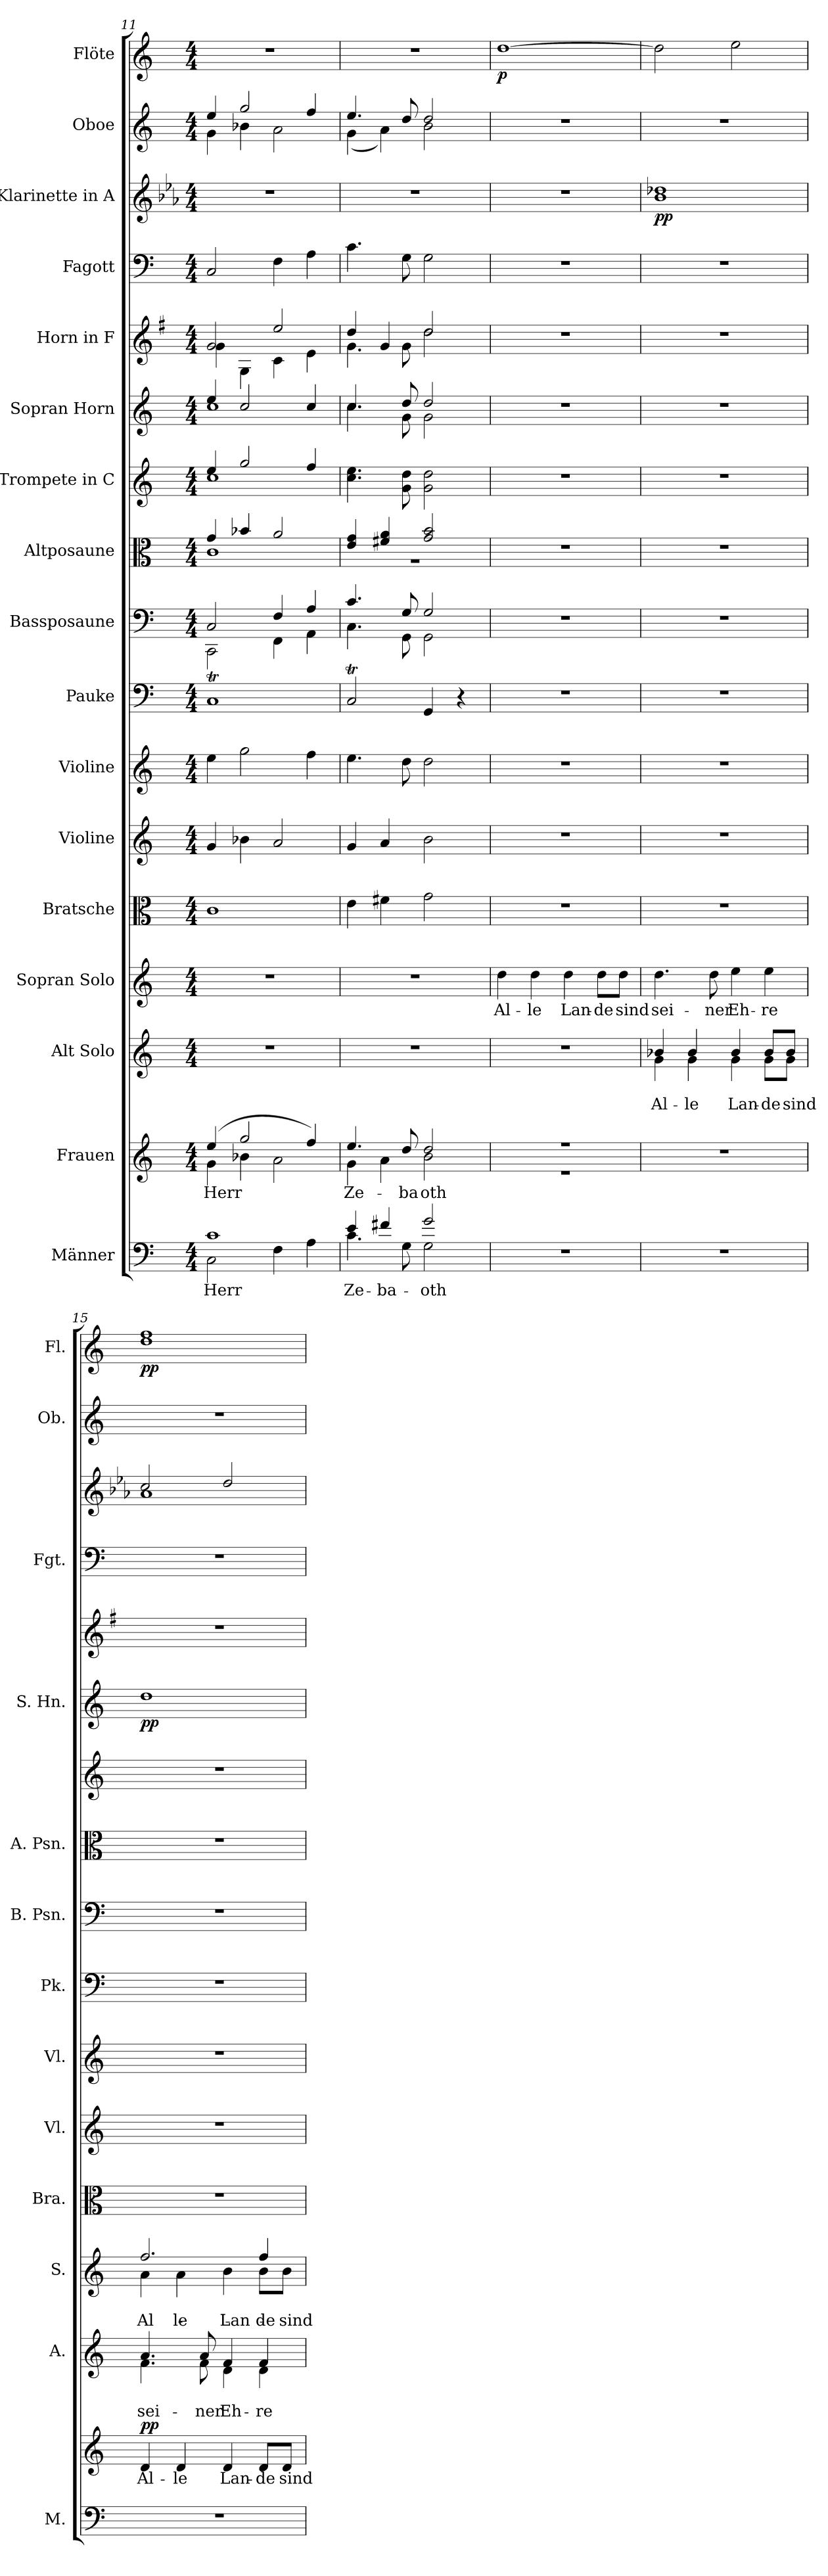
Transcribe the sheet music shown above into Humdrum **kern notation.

**kern	**text	**kern	**text	**dynam	**kern	**text	**text	**kern	**text	**text	**kern	**kern	**kern	**kern	**kern	**kern	**kern	**kern	**dynam	**kern	**kern	**kern	**dynam	**kern	**kern	**dynam
*part17	*part17	*part16	*part16	*part16	*part15	*part15	*part15	*part14	*part14	*part14	*part13	*part12	*part11	*part10	*part9	*part8	*part7	*part6	*part6	*part5	*part4	*part3	*part3	*part2	*part1	*part1
*staff17	*staff17	*staff16	*staff16	*staff16	*staff15	*staff15	*staff15	*staff14	*staff14	*staff14	*staff13	*staff12	*staff11	*staff10	*staff9	*staff8	*staff7	*staff6	*staff6	*staff5	*staff4	*staff3	*staff3	*staff2	*staff1	*staff1
*I"Männer	*	*I"Frauen	*	*	*I"Alt Solo	*	*	*I"Sopran Solo	*	*	*I"Bratsche	*I"Violine	*I"Violine	*I"Pauke	*I"Bassposaune	*I"Altposaune	*I"Trompete in C	*I"Sopran Horn	*	*I"Horn in F	*I"Fagott	*I"Klarinette in A	*	*I"Oboe	*I"Flöte	*
*I'M.	*	*	*	*	*I'A.	*	*	*I'S.	*	*	*I'Bra.	*I'Vl.	*I'Vl.	*I'Pk.	*I'B. Psn.	*I'A. Psn.	*	*I'S. Hn.	*	*	*I'Fgt.	*	*	*I'Ob.	*I'Fl.	*
*clefF4	*	*clefG2	*	*	*clefG2	*	*	*clefG2	*	*	*clefC3	*clefG2	*clefG2	*clefF4	*clefF4	*clefC3	*clefG2	*clefG2	*	*clefG2	*clefF4	*clefG2	*	*clefG2	*clefG2	*
*	*	*	*	*	*	*	*	*	*	*	*	*	*	*	*	*	*	*	*	*ITrd4c7	*	*ITrd2c3	*	*	*	*
*k[]	*	*k[]	*	*	*k[]	*	*	*k[]	*	*	*k[]	*k[]	*k[]	*k[]	*k[]	*k[]	*k[]	*k[]	*	*k[]	*k[]	*k[]	*	*k[]	*k[]	*
*M4/4	*	*M4/4	*	*	*M4/4	*	*	*M4/4	*	*	*M4/4	*M4/4	*M4/4	*M4/4	*M4/4	*M4/4	*M4/4	*M4/4	*	*M4/4	*M4/4	*M4/4	*	*M4/4	*M4/4	*
=11	=11	=11	=11	=11	=11	=11	=11	=11	=11	=11	=11	=11	=11	=11	=11	=11	=11	=11	=11	=11	=11	=11	=11	=11	=11	=11
!	!LO:LY:b	!	!LO:LY:b	!	!	!	!	!	!	!	!	!	!	!	!	!	!	!	!	!	!	!	!	!	!	!
*^	*	*^	*	*	*	*	*	*	*	*	*	*	*	*	*^	*^	*^	*^	*	*^	*	*	*	*^	*	*
1c	2C\	Herr	(4ee/	4g\	Herr	.	1r	.	.	1r	.	.	1c	4g/	4ee\	1CT	2C/	2CC\	4g/	1c	4ee/	1cc	4ee/	1cc	.	2c/	4c\	2C/	1r	.	4ee/	4g\	1r	.
.	.	.	2gg/	4b-X\	.	.	.	.	.	.	.	.	.	4b-X\	2gg\	.	.	.	4b-X/	.	2gg/	.	2cc/	.	.	.	4C\	.	.	.	2gg/	4b-X\	.	.
.	4F\	.	.	2a\	.	.	.	.	.	.	.	.	.	2a/	.	.	4F/	4FF\	2a/	.	.	.	.	.	.	2a/	4F\	4F\	.	.	.	2a\	.	.
.	4A\	.	4ff/)	.	.	.	.	.	.	.	.	.	.	.	4ff\	.	4A/	4AA\	.	.	4ff/	.	4cc/	.	.	.	4A\	4A\	.	.	4ff/	.	.	.
*	*	*	*	*	*	*	*	*	*	*	*	*	*	*	*	*	*	*	*	*	*v	*v	*	*	*	*	*	*	*	*	*	*	*	*
!!LO:PB:g=z
=12	=12	=12	=12	=12	=12	=12	=12	=12	=12	=12	=12	=12	=12	=12	=12	=12	=12	=12	=12	=12	=12	=12	=12	=12	=12	=12	=12	=12	=12	=12	=12	=12	=12
!	!	!LO:LY:b	!	!	!LO:LY:b	!	!	!	!	!	!	!	!	!	!	!	!	!	!	!	!	!	!	!	!	!	!	!	!	!	!	!	!
4e/	4.c\	Ze-	4.ee/	4g\	Ze-	.	1r	.	.	1r	.	.	4e\	4g/	4.ee\	2CT/	4.c/	4.C\	4e/ 4g/	1r	4.cc\ 4.ee\	4.cc/	4.cc\	.	4g/	4.c\	4.c\	1r	.	4.ee/	(4g\	1r	.
!	!	!LO:LY:b	!	!	!	!	!	!	!	!	!	!	!	!	!	!	!	!	!	!	!	!	!	!	!	!	!	!	!	!	!	!	!
4f#X/	.	-ba-	.	4a\	.	.	.	.	.	.	.	.	4f#X\	4a/	.	.	.	.	4f#X/ 4a/	.	.	.	.	.	4c/	.	.	.	.	.	4a\)	.	.
!	!	!	!	!	!LO:LY:b	!	!	!	!	!	!	!	!	!	!	!	!	!	!	!	!	!	!	!	!	!	!	!	!	!	!	!	!
.	8G\	.	8dd/	.	-ba	.	.	.	.	.	.	.	.	.	8dd\	.	8G/	8GG\	.	.	8g\ 8dd\	8dd/	8g\	.	.	8c\	8G\	.	.	8dd/	.	.	.
!	!	!LO:LY:b	!	!	!LO:LY:b	!	!	!	!	!	!	!	!	!	!	!	!	!	!	!	!	!	!	!	!	!	!	!	!	!	!	!	!
2g/	2G\	-oth	2dd/	2b\	oth	.	.	.	.	.	.	.	2g\	2b\	2dd\	4GG/	2G/	2GG\	2g/ 2b/	.	2g\ 2dd\	2dd/	2g\	.	2g/	2g\	2G\	.	.	2dd/	2b\	.	.
.	.	.	.	.	.	.	.	.	.	.	.	.	.	.	.	4r	.	.	.	.	.	.	.	.	.	.	.	.	.	.	.	.	.
*	*	*	*	*	*	*	*	*	*	*	*	*	*	*	*	*	*v	*v	*	*	*	*v	*v	*	*v	*v	*	*	*	*v	*v	*	*
*v	*v	*	*	*	*	*	*	*	*	*	*	*	*	*	*	*	*	*v	*v	*	*	*	*	*	*	*	*	*	*
=13	=13	=13	=13	=13	=13	=13	=13	=13	=13	=13	=13	=13	=13	=13	=13	=13	=13	=13	=13	=13	=13	=13	=13	=13	=13	=13	=13
!	!	!	!	!	!	!	!	!	!	!LO:LY:b	!	!	!	!	!	!	!	!	!	!	!	!	!	!	!	!	!LO:DY:b
1r	.	1r	1r	.	.	1r	.	.	4dd\	Al-	.	1r	1r	1r	1r	1r	1r	1r	1r	.	1r	1r	1r	.	1r	[1dd	p
!	!	!	!	!	!	!	!	!	!	!LO:LY:b	!	!	!	!	!	!	!	!	!	!	!	!	!	!	!	!	!
.	.	.	.	.	.	.	.	.	4dd\	-le	.	.	.	.	.	.	.	.	.	.	.	.	.	.	.	.	.
!	!	!	!	!	!	!	!	!	!	!LO:LY:b	!	!	!	!	!	!	!	!	!	!	!	!	!	!	!	!	!
.	.	.	.	.	.	.	.	.	4dd\	Lan-	.	.	.	.	.	.	.	.	.	.	.	.	.	.	.	.	.
!	!	!	!	!	!	!	!	!	!	!LO:LY:b	!	!	!	!	!	!	!	!	!	!	!	!	!	!	!	!	!
.	.	.	.	.	.	.	.	.	8dd\L	-de	.	.	.	.	.	.	.	.	.	.	.	.	.	.	.	.	.
!	!	!	!	!	!	!	!	!	!	!LO:LY:b	!	!	!	!	!	!	!	!	!	!	!	!	!	!	!	!	!
.	.	.	.	.	.	.	.	.	8dd\J	sind	.	.	.	.	.	.	.	.	.	.	.	.	.	.	.	.	.
*	*	*v	*v	*	*	*	*	*	*	*	*	*	*	*	*	*	*	*	*	*	*	*	*	*	*	*	*
=14	=14	=14	=14	=14	=14	=14	=14	=14	=14	=14	=14	=14	=14	=14	=14	=14	=14	=14	=14	=14	=14	=14	=14	=14	=14	=14
!	!	!	!	!	!	!LO:LY:b	!	!	!	!	!	!	!	!	!	!	!	!	!	!	!	!	!	!	!	!
*	*	*	*	*	*^	*	*	*	*	*	*	*	*	*	*	*	*	*	*	*	*	*	*	*	*	*
!	!	!	!	!	!	!	!	!LO:LY:b	!	!LO:LY:b	!	!	!	!	!	!	!	!	!	!	!	!	!	!LO:DY:b	!	!	!
*	*	*	*	*	*	*	*	*	*	*	*	*	*	*	*	*	*	*	*	*	*	*	*^	*	*	*	*
!	!	!	!	!	!	!	!	!	!	!	!	!	!	!	!	!	!	!	!	!	!	!	!	!	!LO:DY:n=1:b	!	!	!
1r	.	1r	.	.	4b-X/	4g\	.	Al-	4.dd\	sei-	.	1r	1r	1r	1r	1r	1r	1r	1r	.	1r	1r	1b-X	1g	p p	1r	2dd\]	.
!	!	!	!	!	!	!	!LO:LY:b	!	!	!	!	!	!	!	!	!	!	!	!	!	!	!	!	!	!	!	!	!
!	!	!	!	!	!	!	!	!LO:LY:b	!	!	!	!	!	!	!	!	!	!	!	!	!	!	!	!	!	!	!	!
.	.	.	.	.	4b-/	4g\	.	-le	.	.	.	.	.	.	.	.	.	.	.	.	.	.	.	.	.	.	.	.
!	!	!	!	!	!	!	!	!	!	!LO:LY:b	!	!	!	!	!	!	!	!	!	!	!	!	!	!	!	!	!	!
.	.	.	.	.	.	.	.	.	8dd\	-ner	.	.	.	.	.	.	.	.	.	.	.	.	.	.	.	.	.	.
!	!	!	!	!	!	!	!LO:LY:b	!	!	!	!	!	!	!	!	!	!	!	!	!	!	!	!	!	!	!	!	!
!	!	!	!	!	!	!	!	!LO:LY:b	!	!LO:LY:b	!	!	!	!	!	!	!	!	!	!	!	!	!	!	!	!	!	!
.	.	.	.	.	4b-/	4g\	.	Lan-	4ee\	Eh-	.	.	.	.	.	.	.	.	.	.	.	.	.	.	.	.	2ee\	.
!	!	!	!	!	!	!	!LO:LY:b	!	!	!	!	!	!	!	!	!	!	!	!	!	!	!	!	!	!	!	!	!
!	!	!	!	!	!	!	!	!LO:LY:b	!	!LO:LY:b	!	!	!	!	!	!	!	!	!	!	!	!	!	!	!	!	!	!
.	.	.	.	.	8b-/L	8g\L	.	-de	4ee\	-re	.	.	.	.	.	.	.	.	.	.	.	.	.	.	.	.	.	.
!	!	!	!	!	!	!	!LO:LY:b	!	!	!	!	!	!	!	!	!	!	!	!	!	!	!	!	!	!	!	!	!
!	!	!	!	!	!	!	!	!LO:LY:b	!	!	!	!	!	!	!	!	!	!	!	!	!	!	!	!	!	!	!	!
.	.	.	.	.	8b-/J	8g\J	.	sind	.	.	.	.	.	.	.	.	.	.	.	.	.	.	.	.	.	.	.	.
=15	=15	=15	=15	=15	=15	=15	=15	=15	=15	=15	=15	=15	=15	=15	=15	=15	=15	=15	=15	=15	=15	=15	=15	=15	=15	=15	=15	=15
!	!	!	!LO:LY:b	!	!	!	!LO:LY:b	!	!	!	!	!	!	!	!	!	!	!	!	!	!	!	!	!	!	!	!	!
!	!	!	!	!	!	!	!	!LO:LY:b	!	!LO:LY:b	!	!	!	!	!	!	!	!	!	!	!	!	!	!	!	!	!	!
*	*	*	*	*	*	*	*	*	*^	*	*	*	*	*	*	*	*	*	*	*	*	*	*	*	*	*	*	*
!	!	!	!	!LO:DY:b	!	!	!	!	!	!	!	!LO:LY:b	!	!	!	!	!	!	!	!	!LO:DY:b	!	!	!	!	!	!	!	!LO:DY:b
*	*	*	*	*	*	*	*	*	*	*	*	*	*	*	*	*	*	*	*	*	*	*	*	*	*	*	*	*^	*
!	!	!	!	!	!	!	!	!	!	!	!	!	!	!	!	!	!	!	!	!	!	!	!	!	!	!	!	!	!	!LO:DY:n=1:b
1r	.	4d/	Al-	pp	4.a/	4.f\	.	sei-	2.ff/	4a\	.	Al-	1r	1r	1r	1r	1r	1r	1r	1dd	pp	1r	1r	2a/	1f	.	1r	1ff	1dd	p p
!	!	!	!LO:LY:b	!	!	!	!	!	!	!	!	!LO:LY:b	!	!	!	!	!	!	!	!	!	!	!	!	!	!	!	!	!	!
.	.	4d/	-le	.	.	.	.	.	.	4a\	.	-le	.	.	.	.	.	.	.	.	.	.	.	.	.	.	.	.	.	.
!	!	!	!	!	!	!	!LO:LY:b	!	!	!	!	!	!	!	!	!	!	!	!	!	!	!	!	!	!	!	!	!	!	!
!	!	!	!	!	!	!	!	!LO:LY:b	!	!	!	!	!	!	!	!	!	!	!	!	!	!	!	!	!	!	!	!	!	!
.	.	.	.	.	8a/	8f\	.	-ner	.	.	.	.	.	.	.	.	.	.	.	.	.	.	.	.	.	.	.	.	.	.
!	!	!	!LO:LY:b	!	!	!	!LO:LY:b	!	!	!	!	!	!	!	!	!	!	!	!	!	!	!	!	!	!	!	!	!	!	!
!	!	!	!	!	!	!	!	!LO:LY:b	!	!	!	!LO:LY:b	!	!	!	!	!	!	!	!	!	!	!	!	!	!	!	!	!	!
.	.	4d/	Lan-	.	4f/	4d\	.	Eh-	.	4b\	.	Lan-	.	.	.	.	.	.	.	.	.	.	.	2b/	.	.	.	.	.	.
!	!	!	!LO:LY:b	!	!	!	!LO:LY:b	!	!	!	!	!	!	!	!	!	!	!	!	!	!	!	!	!	!	!	!	!	!	!
!	!	!	!	!	!	!	!	!LO:LY:b	!	!	!LO:LY:b	!	!	!	!	!	!	!	!	!	!	!	!	!	!	!	!	!	!	!
!	!	!	!	!	!	!	!	!	!	!	!	!LO:LY:b	!	!	!	!	!	!	!	!	!	!	!	!	!	!	!	!	!	!
.	.	8d/L	-de	.	4f/	4d\	.	-re	4ff/	8b\L	.	-de	.	.	.	.	.	.	.	.	.	.	.	.	.	.	.	.	.	.
!	!	!	!LO:LY:b	!	!	!	!	!	!	!	!	!LO:LY:b	!	!	!	!	!	!	!	!	!	!	!	!	!	!	!	!	!	!
.	.	8d/J	sind	.	.	.	.	.	.	8b\J	.	sind	.	.	.	.	.	.	.	.	.	.	.	.	.	.	.	.	.	.
*	*	*	*	*	*v	*v	*	*	*	*	*	*	*	*	*	*	*	*	*	*	*	*	*	*v	*v	*	*	*v	*v	*
*	*	*	*	*	*	*	*	*v	*v	*	*	*	*	*	*	*	*	*	*	*	*	*	*	*	*	*	*
=	=	=	=	=	=	=	=	=	=	=	=	=	=	=	=	=	=	=	=	=	=	=	=	=	=	=
*-	*-	*-	*-	*-	*-	*-	*-	*-	*-	*-	*-	*-	*-	*-	*-	*-	*-	*-	*-	*-	*-	*-	*-	*-	*-	*-
